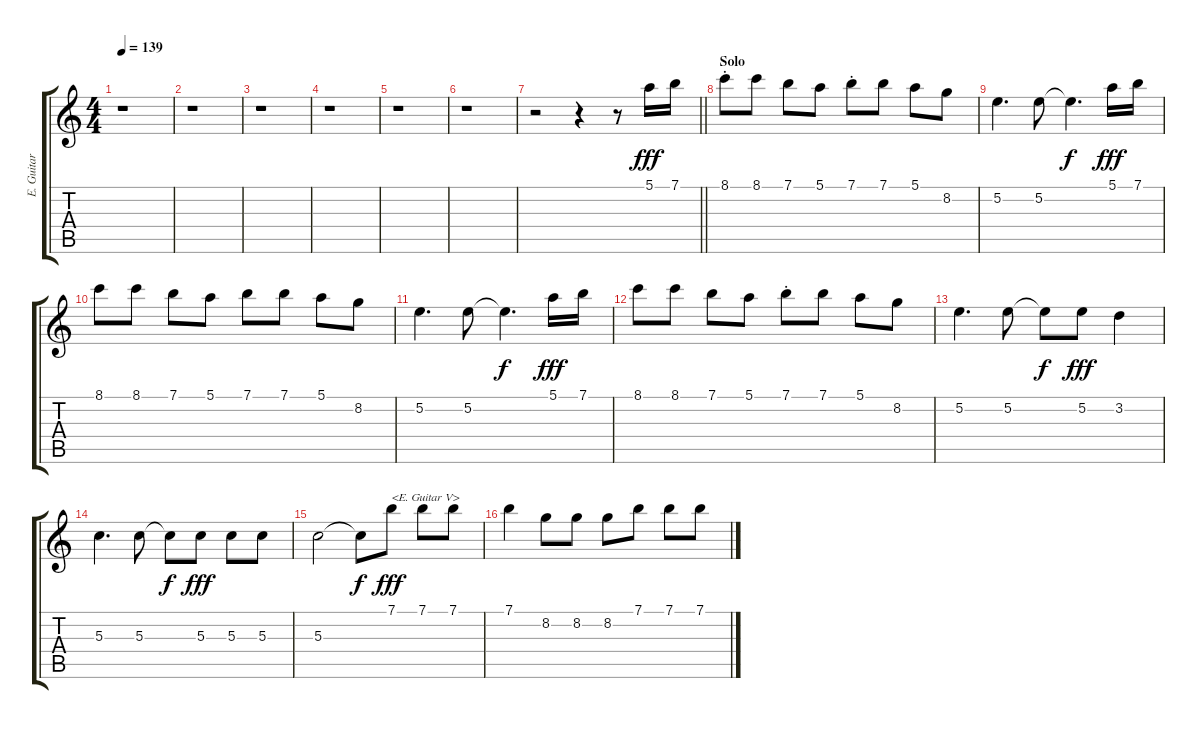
\track ("E. Guitar III" "E. Guitar ") {instrument overdrivenguitar}
\staff {score tabs}
\tuning (E4 B3 G3 D3 A2 E2) {hide}
\ts (4 4)
\tempo 139
\clef g2
\ks aminor
r.1{dy f} |
r.1 |
r.1 |
r.1 |
r.1 |
r.1 |
\barLineRight lightlight
r.2 r.4 r.8 5.1.16{dy fff} 7.1.16 |
\section ("" "Solo")
8.1{st}.8 8.1.8 7.1.8 5.1.8 7.1{st}.8 7.1.8 5.1.8 8.2.8 |
5.2.4{d} 5.2.8 5.2{t}.4{d dy f} 5.1.16{dy fff} 7.1.16 |
8.1.8 8.1.8 7.1.8 5.1.8 7.1.8 7.1.8 5.1.8 8.2.8 |
5.2.4{d} 5.2.8 5.2{t}.4{d dy f} 5.1.16{dy fff} 7.1.16 |
8.1.8 8.1.8 7.1.8 5.1.8 7.1{st}.8 7.1.8 5.1.8 8.2.8 |
5.2.4{d} 5.2.8 5.2{t}.8{dy f} 5.2.8{dy fff} 3.2.4 |
5.3.4{d} 5.3.8 5.3{t}.8{dy f} 5.3.8{dy fff} 5.3.8 5.3.8 |
5.3.2 5.3{t}.8{dy f} 7.1.8{txt "<E. Guitar V>" dy fff} 7.1.8 7.1.8 |
7.1.4 8.2.8 8.2.8 8.2.8 7.1.8 7.1.8 7.1.8
